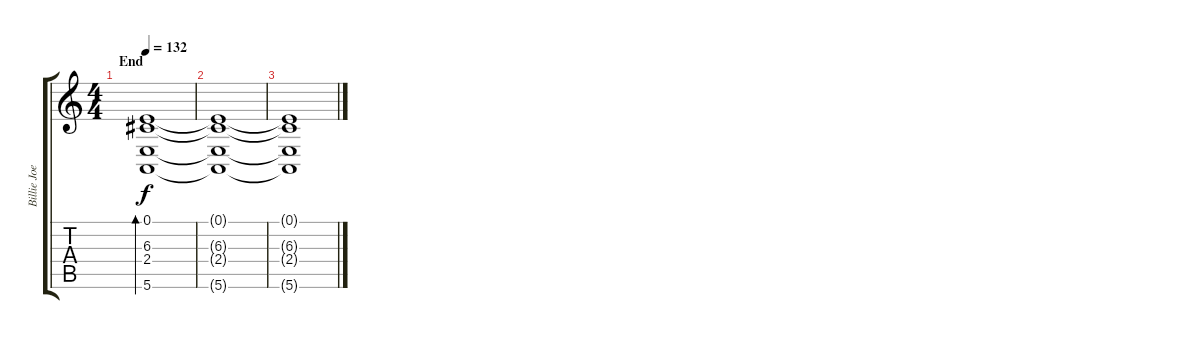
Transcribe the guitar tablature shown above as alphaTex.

\track ("Billie Joe Armstrong [Piano]" "Billie Joe") {instrument brightacousticpiano}
\staff {score tabs}
\tuning (E4 B3 G3 D3 A2 E2) {hide}
\ts (4 4)
\section ("" "End")
\tempo 132
\clef g2
\ks c
(0.1 6.3 2.4 5.6).1{bd 120 dy f} |
(0.1{t} 6.3{t} 2.4{t} 5.6{t}).1{volume 2} |
(0.1{t} 6.3{t} 2.4{t} 5.6{t}).1
